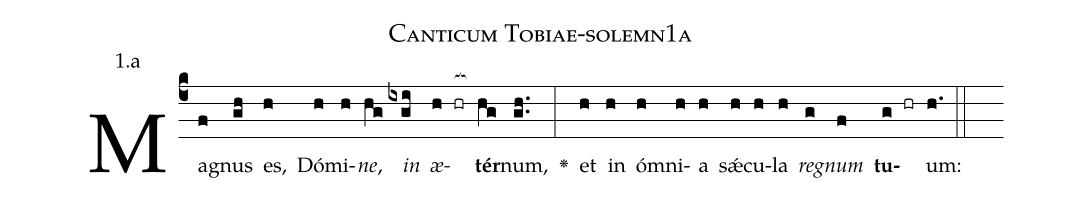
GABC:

name: Canticum Tobiae-solemn1a;
annotation: 1.a;
%%
(c4)Ma(f)gnus(gh) es,(h) Dó(h)mi(h)<i>ne</i>,(hg) <i>in</i>(ixgi) <i>æ</i>(h hr[ocb:1{])<b>tér</b>(hg[ocb:0}])num,(gh..) <v>\greheightstar</v>(:) et(h) in(h) óm(h)ni(h)a(h) sǽ(h)cu(h)la(h) <i>re</i>(g)<i>gnum</i>(f) <b>tu</b>(g hr)um:(h.) (::)


%E(h) u(h) o(g) u(f) a(g) e.(h.) (::)
